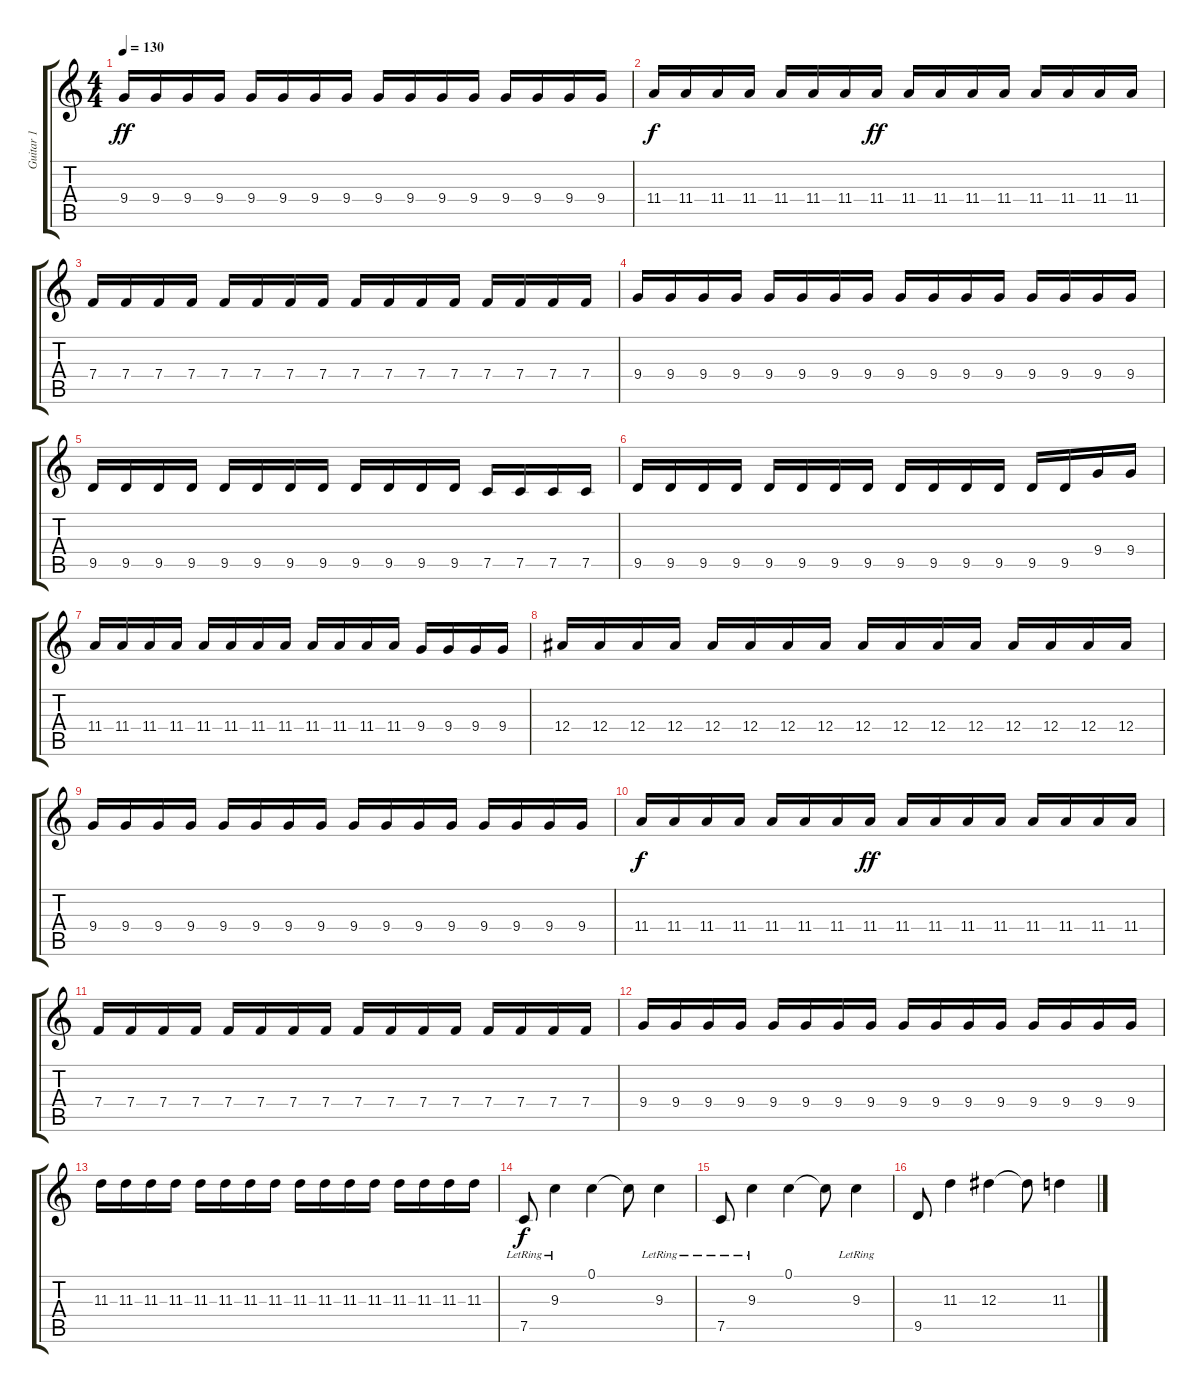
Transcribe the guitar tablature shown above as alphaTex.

\track ("Guitar 1" "Guitar 1") {instrument distortionguitar}
\staff {score tabs}
\tuning (C4 G3 Eb3 Bb2 F2 C2) {hide}
\ts (4 4)
\tempo 130
\clef g2
\ks c
9.4.16{dy ff} 9.4.16 9.4.16 9.4.16 9.4.16 9.4.16 9.4.16 9.4.16 9.4.16 9.4.16 9.4.16 9.4.16 9.4.16 9.4.16 9.4.16 9.4.16 |
11.4.16{dy f} 11.4.16 11.4.16 11.4.16 11.4.16 11.4.16 11.4.16 11.4.16{dy ff} 11.4.16 11.4.16 11.4.16 11.4.16 11.4.16 11.4.16 11.4.16 11.4.16 |
7.4.16 7.4.16 7.4.16 7.4.16 7.4.16 7.4.16 7.4.16 7.4.16 7.4.16 7.4.16 7.4.16 7.4.16 7.4.16 7.4.16 7.4.16 7.4.16 |
9.4.16 9.4.16 9.4.16 9.4.16 9.4.16 9.4.16 9.4.16 9.4.16 9.4.16 9.4.16 9.4.16 9.4.16 9.4.16 9.4.16 9.4.16 9.4.16 |
9.5.16 9.5.16 9.5.16 9.5.16 9.5.16 9.5.16 9.5.16 9.5.16 9.5.16 9.5.16 9.5.16 9.5.16 7.5.16 7.5.16 7.5.16 7.5.16 |
9.5.16 9.5.16 9.5.16 9.5.16 9.5.16 9.5.16 9.5.16 9.5.16 9.5.16 9.5.16 9.5.16 9.5.16 9.5.16 9.5.16 9.4.16 9.4.16 |
11.4.16 11.4.16 11.4.16 11.4.16 11.4.16 11.4.16 11.4.16 11.4.16 11.4.16 11.4.16 11.4.16 11.4.16 9.4.16 9.4.16 9.4.16 9.4.16 |
12.4.16 12.4.16 12.4.16 12.4.16 12.4.16 12.4.16 12.4.16 12.4.16 12.4.16 12.4.16 12.4.16 12.4.16 12.4.16 12.4.16 12.4.16 12.4.16 |
9.4.16 9.4.16 9.4.16 9.4.16 9.4.16 9.4.16 9.4.16 9.4.16 9.4.16 9.4.16 9.4.16 9.4.16 9.4.16 9.4.16 9.4.16 9.4.16 |
11.4.16{dy f} 11.4.16 11.4.16 11.4.16 11.4.16 11.4.16 11.4.16 11.4.16{dy ff} 11.4.16 11.4.16 11.4.16 11.4.16 11.4.16 11.4.16 11.4.16 11.4.16 |
7.4.16 7.4.16 7.4.16 7.4.16 7.4.16 7.4.16 7.4.16 7.4.16 7.4.16 7.4.16 7.4.16 7.4.16 7.4.16 7.4.16 7.4.16 7.4.16 |
9.4.16 9.4.16 9.4.16 9.4.16 9.4.16 9.4.16 9.4.16 9.4.16 9.4.16 9.4.16 9.4.16 9.4.16 9.4.16 9.4.16 9.4.16 9.4.16 |
11.3.16 11.3.16 11.3.16 11.3.16 11.3.16 11.3.16 11.3.16 11.3.16 11.3.16 11.3.16 11.3.16 11.3.16 11.3.16 11.3.16 11.3.16 11.3.16 |
7.5{lr}.8{dy f} 9.3{lr}.4 0.1.4 0.1{t}.8 9.3{lr}.4 |
7.5{lr}.8 9.3{lr}.4 0.1.4 0.1{t}.8 9.3{lr}.4 |
9.5.8 11.3.4 12.3.4 12.3{t}.8 11.3.4
